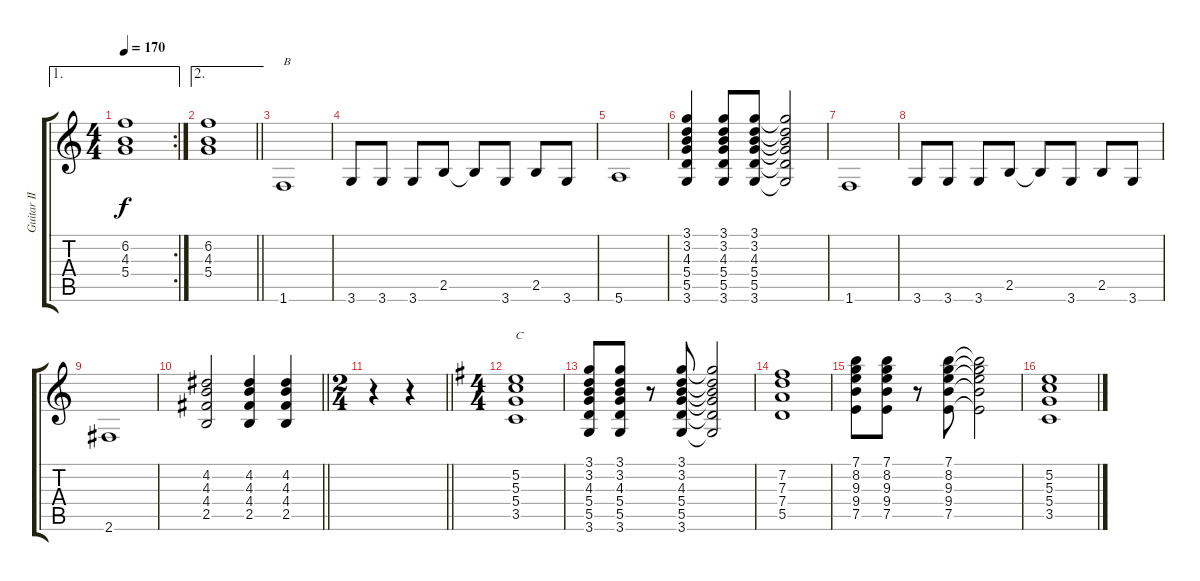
\track ("Guitar II" "Guitar II") {instrument distortionguitar}
\staff {score tabs}
\tuning (E4 B3 G3 D3 A2 E2) {hide}
\ae 1
\rc 2
\ts (4 4)
\tempo 170
\clef g2
\ks c
(6.2 4.3 5.4).1{dy f} |
\ae 2
\barLineRight lightlight
(6.2 4.3 5.4).1 |
1.6.1{txt "B"} |
3.6.8 3.6.8 3.6.8 2.5.8 2.5{t}.8 3.6.8 2.5.8 3.6.8 |
5.6.1 |
(3.1 3.2 4.3 5.4 5.5 3.6).4 (3.1 3.2 4.3 5.4 5.5 3.6).8 (3.1 3.2 4.3 5.4 5.5 3.6).8 (3.1{t} 3.2{t} 4.3{t} 5.4{t} 5.5{t} 3.6{t}).2 |
1.6.1 |
3.6.8 3.6.8 3.6.8 2.5.8 2.5{t}.8 3.6.8 2.5.8 3.6.8 |
2.6.1 |
\barLineRight lightlight
(4.2 4.3 4.4 2.5).2 (4.2 4.3 4.4 2.5).4 (4.2 4.3 4.4 2.5).4 |
\ts (2 4)
\barLineRight lightlight
r.4 r.4 |
\ts (4 4)
\ks g
(5.2 5.3 5.4 3.5).1{txt "C"} |
(3.1 3.2 4.3 5.4 5.5 3.6).8 (3.1 3.2 4.3 5.4 5.5 3.6).8 r.8 (3.1 3.2 4.3 5.4 5.5 3.6).8 (3.1{t} 3.2{t} 4.3{t} 5.4{t} 5.5{t} 3.6{t}).2 |
(7.2 7.3 7.4 5.5).1 |
(7.1 8.2 9.3 9.4 7.5).8 (7.1 8.2 9.3 9.4 7.5).8 r.8 (7.1 8.2 9.3 9.4 7.5).8 (7.1{t} 8.2{t} 9.3{t} 9.4{t} 7.5{t}).2 |
(5.2 5.3 5.4 3.5).1
